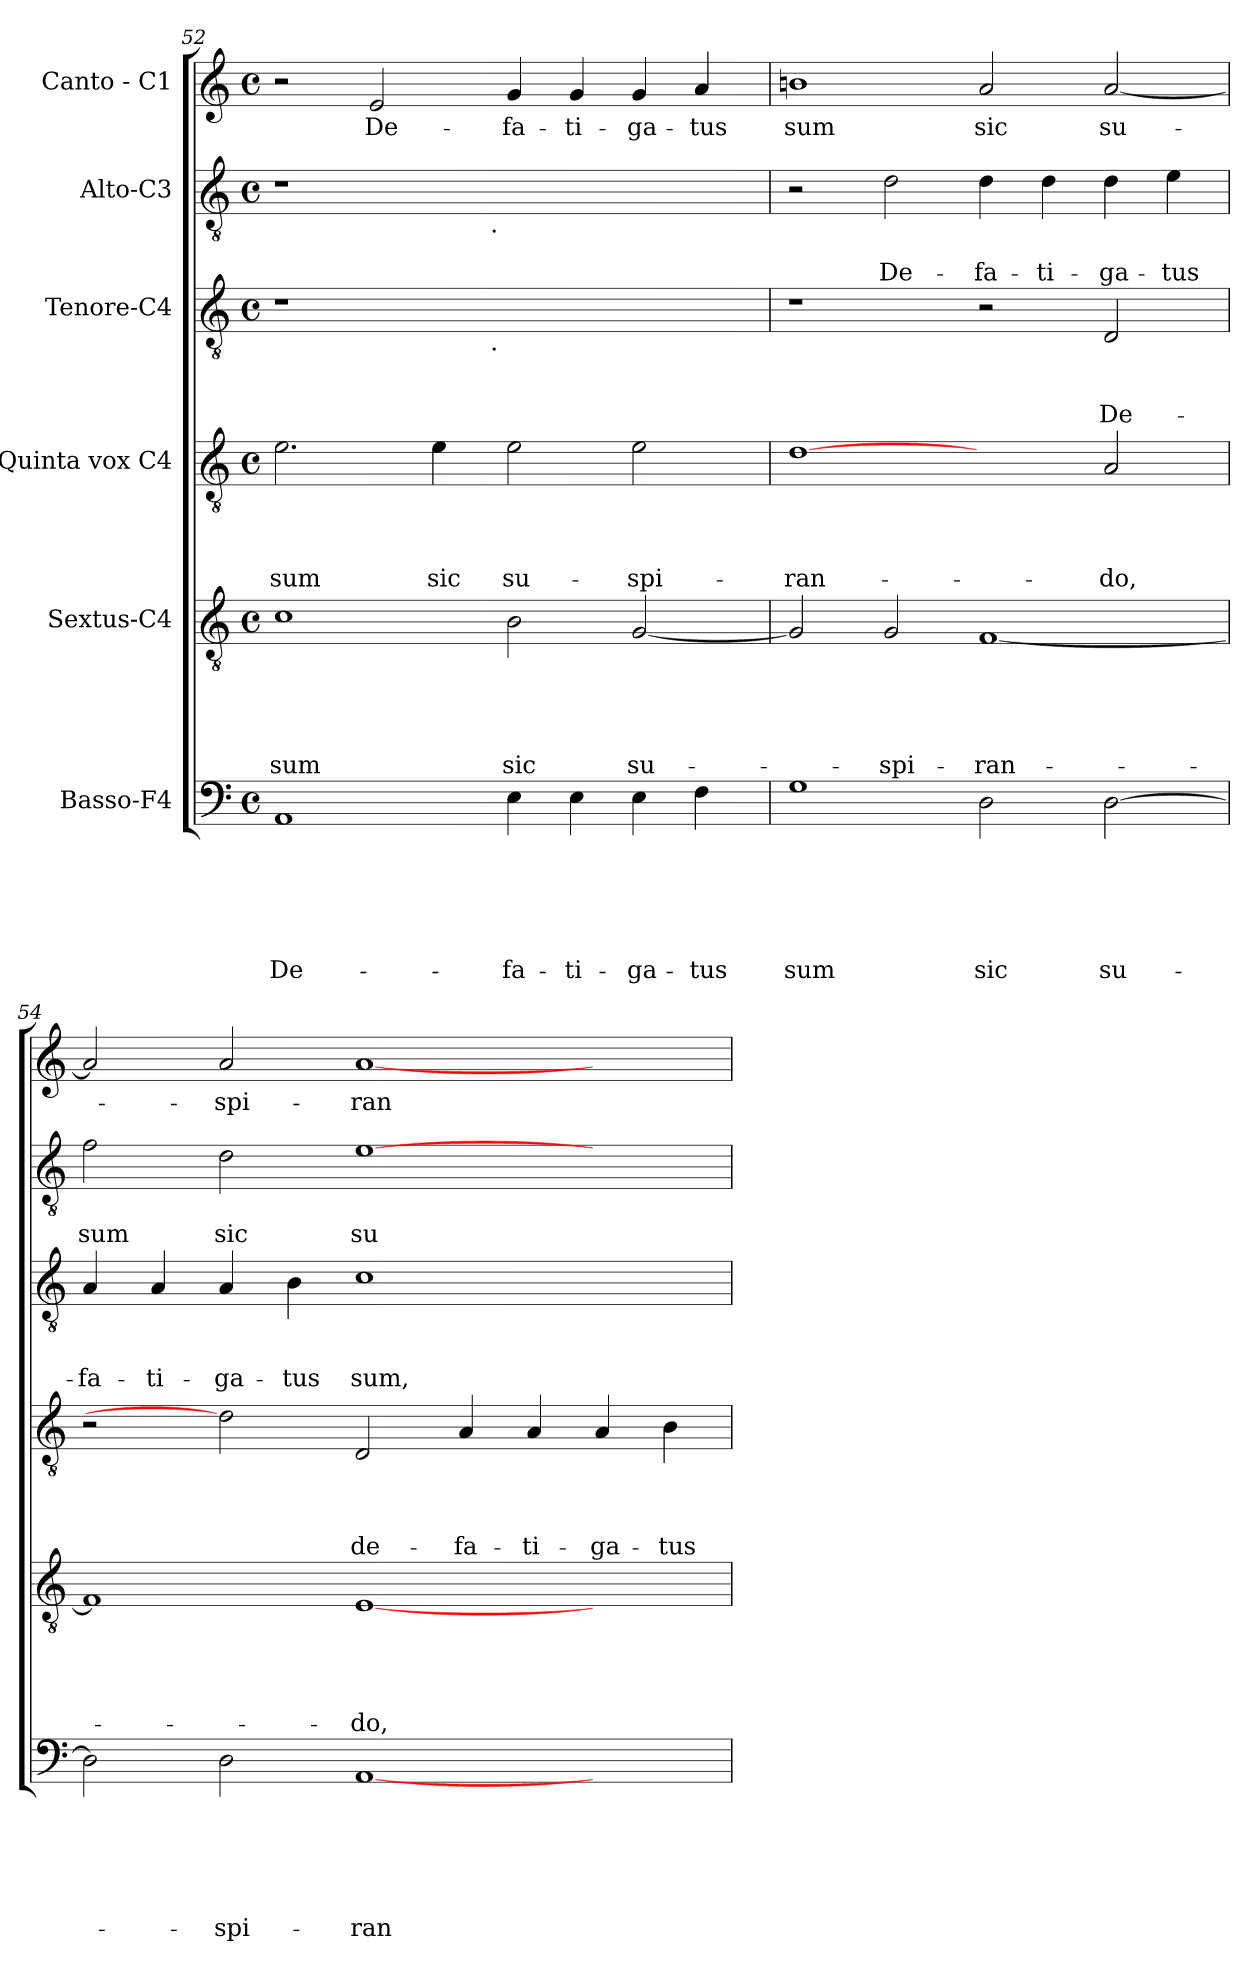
**kern	**text	**text	**text	**text	**text	**text	**kern	**text	**text	**text	**text	**text	**kern	**text	**text	**text	**text	**kern	**text	**text	**text	**kern	**text	**text	**kern	**text
*part6	*part6	*part6	*part6	*part6	*part6	*part6	*part5	*part5	*part5	*part5	*part5	*part5	*part4	*part4	*part4	*part4	*part4	*part3	*part3	*part3	*part3	*part2	*part2	*part2	*part1	*part1
*staff6	*staff6	*staff6	*staff6	*staff6	*staff6	*staff6	*staff5	*staff5	*staff5	*staff5	*staff5	*staff5	*staff4	*staff4	*staff4	*staff4	*staff4	*staff3	*staff3	*staff3	*staff3	*staff2	*staff2	*staff2	*staff1	*staff1
*I"Basso-F4	*	*	*	*	*	*	*I"Sextus-C4	*	*	*	*	*	*I"Quinta vox C4	*	*	*	*	*I"Tenore-C4	*	*	*	*I"Alto-C3	*	*	*I"Canto - C1	*
*clefF4	*	*	*	*	*	*	*clefGv2	*	*	*	*	*	*clefGv2	*	*	*	*	*clefGv2	*	*	*	*clefGv2	*	*	*clefG2	*
*k[]	*	*	*	*	*	*	*k[]	*	*	*	*	*	*k[]	*	*	*	*	*k[]	*	*	*	*k[]	*	*	*k[]	*
*C:	*	*	*	*	*	*	*C:	*	*	*	*	*	*C:	*	*	*	*	*C:	*	*	*	*C:	*	*	*C:	*
*M4/4	*	*	*	*	*	*	*M4/4	*	*	*	*	*	*M4/4	*	*	*	*	*M4/4	*	*	*	*M4/4	*	*	*M4/4	*
*met(c)	*	*	*	*	*	*	*met(c)	*	*	*	*	*	*met(c)	*	*	*	*	*met(c)	*	*	*	*met(c)	*	*	*met(c)	*
=52	=52	=52	=52	=52	=52	=52	=52	=52	=52	=52	=52	=52	=52	=52	=52	=52	=52	=52	=52	=52	=52	=52	=52	=52	=52	=52
!	!	!	!	!	!	!LO:LY:b	!	!	!	!	!	!LO:LY:b	!	!	!	!	!LO:LY:b	!	!	!	!	!	!	!	!	!
*	*	*	*	*	*	*	*	*	*	*	*	*	*	*	*	*	*	*^	*	*	*	*^	*	*	*	*
1AA	.	.	.	.	.	De-	1c	.	.	.	.	sum	2.e\	.	.	.	sum	1r	2ryy	.	.	.	1r	2ryy	.	.	2r	.
!	!	!	!	!	!	!	!	!	!	!	!	!	!	!	!	!	!	!	!	!	!	!	!	!	!	!	!	!LO:LY:b
.	.	.	.	.	.	.	.	.	.	.	.	.	.	.	.	.	.	.	4...ryy	.	.	.	.	4...ryy	.	.	2e/	De-
!	!	!	!	!	!	!	!	!	!	!	!	!	!	!	!	!	!LO:LY:b	!	!	!	!	!	!	!	!	!	!	!
.	.	.	.	.	.	.	.	.	.	.	.	.	4e\	.	.	.	sic	.	.	.	.	.	.	.	.	.	.	.
!	!	!	!	!	!	!	!	!	!	!	!	!	!	!	!	!	!	!	!	!	!	!	!	!LO:TX:b:t=.	!	!	!	!
!	!	!	!	!	!	!	!	!	!	!	!	!	!	!	!	!	!	!	!LO:TX:b:t=.	!	!	!	!	!	!	!	!	!
.	.	.	.	.	.	.	.	.	.	.	.	.	.	.	.	.	.	.	1ryy	.	.	.	.	1ryy	.	.	.	.
!	!	!	!	!	!	!LO:LY:b	!	!	!	!	!	!LO:LY:b	!	!	!	!	!LO:LY:b	!	!	!	!	!	!	!	!	!	!	!LO:LY:b
4E\	.	.	.	.	.	-fa-	2B\	.	.	.	.	sic	2e\	.	.	.	su-	1ryy	.	.	.	.	1ryy	.	.	.	4g/	-fa-
!	!	!	!	!	!	!LO:LY:b	!	!	!	!	!	!	!	!	!	!	!	!	!	!	!	!	!	!	!	!	!	!LO:LY:b
4E\	.	.	.	.	.	-ti-	.	.	.	.	.	.	.	.	.	.	.	.	.	.	.	.	.	.	.	.	4g/	-ti-
!	!	!	!	!	!	!LO:LY:b	!	!	!	!	!	!LO:LY:b	!	!	!	!	!LO:LY:b	!	!	!	!	!	!	!	!	!	!	!LO:LY:b
4E\	.	.	.	.	.	-ga-	[<2G/	.	.	.	.	su-	2e\	.	.	.	-spi-	.	.	.	.	.	.	.	.	.	4g/	-ga-
!	!	!	!	!	!	!LO:LY:b	!	!	!	!	!	!	!	!	!	!	!	!	!	!	!	!	!	!	!	!	!	!LO:LY:b
4F\	.	.	.	.	.	-tus	.	.	.	.	.	.	.	.	.	.	.	.	.	.	.	.	.	.	.	.	4a/	-tus
.	.	.	.	.	.	.	.	.	.	.	.	.	.	.	.	.	.	.	32ryy	.	.	.	.	32ryy	.	.	.	.
=53	=53	=53	=53	=53	=53	=53	=53	=53	=53	=53	=53	=53	=53	=53	=53	=53	=53	=53	=53	=53	=53	=53	=53	=53	=53	=53	=53	=53
!	!	!	!	!	!	!LO:LY:b	!	!	!	!	!	!	!	!	!	!	!LO:LY:b	!	!	!	!	!	!	!	!	!	!	!LO:LY:b
*	*	*	*	*	*	*	*	*	*	*	*	*	*	*	*	*	*	*v	*v	*	*	*	*	*	*	*	*	*
*	*	*	*	*	*	*	*	*	*	*	*	*	*	*	*	*	*	*	*	*	*	*v	*v	*	*	*	*
1G	.	.	.	.	.	sum	2G/]	.	.	.	.	.	[1d	.	.	.	-ran-	1r	.	.	.	2r	.	.	1bn	sum
!	!	!	!	!	!	!	!	!	!	!	!	!LO:LY:b	!	!	!	!	!	!	!	!	!	!	!	!LO:LY:b	!	!
.	.	.	.	.	.	.	2G/	.	.	.	.	-spi-	.	.	.	.	.	.	.	.	.	2d\	.	De-	.	.
!	!	!	!	!	!	!LO:LY:b	!	!	!	!	!	!LO:LY:b	!	!	!	!	!	!	!	!	!	!	!	!LO:LY:b	!	!LO:LY:b
2D\	.	.	.	.	.	sic	[<1F	.	.	.	.	-ran-	2ryy	.	.	.	.	2r	.	.	.	4d\	.	-fa-	2a/	sic
!	!	!	!	!	!	!	!	!	!	!	!	!	!	!	!	!	!	!	!	!	!	!	!	!LO:LY:b	!	!
.	.	.	.	.	.	.	.	.	.	.	.	.	.	.	.	.	.	.	.	.	.	4d\	.	-ti-	.	.
!	!	!	!	!	!	!LO:LY:b	!	!	!	!	!	!	!	!	!	!	!LO:LY:b	!	!	!	!LO:LY:b	!	!	!LO:LY:b	!	!LO:LY:b
[>2D\	.	.	.	.	.	su-	.	.	.	.	.	.	2A/	.	.	.	-do,	2D/	.	.	De-	4d\	.	-ga-	[<2a/	su-
!	!	!	!	!	!	!	!	!	!	!	!	!	!	!	!	!	!	!	!	!	!	!	!	!LO:LY:b	!	!
.	.	.	.	.	.	.	.	.	.	.	.	.	.	.	.	.	.	.	.	.	.	4e\	.	-tus	.	.
=54	=54	=54	=54	=54	=54	=54	=54	=54	=54	=54	=54	=54	=54	=54	=54	=54	=54	=54	=54	=54	=54	=54	=54	=54	=54	=54
!	!	!	!	!	!	!	!	!	!	!	!	!	!	!	!	!	!	!	!	!	!LO:LY:b	!	!	!LO:LY:b	!	!
2D\]	.	.	.	.	.	.	1F]	.	.	.	.	.	2r	.	.	.	.	4A/	.	.	-fa-	2f\	.	sum	2a/]	.
!	!	!	!	!	!	!	!	!	!	!	!	!	!	!	!	!	!	!	!	!	!LO:LY:b	!	!	!	!	!
.	.	.	.	.	.	.	.	.	.	.	.	.	.	.	.	.	.	4A/	.	.	-ti-	.	.	.	.	.
!	!	!	!	!	!	!LO:LY:b	!	!	!	!	!	!	!	!	!	!	!	!	!	!	!LO:LY:b	!	!	!LO:LY:b	!	!LO:LY:b
2D\	.	.	.	.	.	-spi-	.	.	.	.	.	.	2d]	.	.	.	.	4A/	.	.	-ga-	2d\	.	sic	2a/	-spi-
!	!	!	!	!	!	!	!	!	!	!	!	!	!	!	!	!	!	!	!	!	!LO:LY:b	!	!	!	!	!
.	.	.	.	.	.	.	.	.	.	.	.	.	.	.	.	.	.	4B\	.	.	-tus	.	.	.	.	.
!	!	!	!	!	!	!LO:LY:b	!	!	!	!	!	!LO:LY:b	!	!	!	!	!LO:LY:b	!	!	!	!LO:LY:b	!	!	!LO:LY:b	!	!LO:LY:b
[<1AA	.	.	.	.	.	-ran-	[<1E	.	.	.	.	-do,	2D/	.	.	.	de-	1c	.	.	sum,	[>1e	.	su-	[<1a	-ran-
!	!	!	!	!	!	!	!	!	!	!	!	!	!	!	!	!	!LO:LY:b	!	!	!	!	!	!	!	!	!
.	.	.	.	.	.	.	.	.	.	.	.	.	4A/	.	.	.	-fa-	.	.	.	.	.	.	.	.	.
!	!	!	!	!	!	!	!	!	!	!	!	!	!	!	!	!	!LO:LY:b	!	!	!	!	!	!	!	!	!
.	.	.	.	.	.	.	.	.	.	.	.	.	4A/	.	.	.	-ti-	.	.	.	.	.	.	.	.	.
!	!	!	!	!	!	!	!	!	!	!	!	!	!	!	!	!	!LO:LY:b	!	!	!	!	!	!	!	!	!
2ryy	.	.	.	.	.	.	2ryy	.	.	.	.	.	4A/	.	.	.	-ga-	2ryy	.	.	.	2ryy	.	.	2ryy	.
!	!	!	!	!	!	!	!	!	!	!	!	!	!	!	!	!	!LO:LY:b	!	!	!	!	!	!	!	!	!
.	.	.	.	.	.	.	.	.	.	.	.	.	4B\	.	.	.	-tus	.	.	.	.	.	.	.	.	.
=	=	=	=	=	=	=	=	=	=	=	=	=	=	=	=	=	=	=	=	=	=	=	=	=	=	=
*-	*-	*-	*-	*-	*-	*-	*-	*-	*-	*-	*-	*-	*-	*-	*-	*-	*-	*-	*-	*-	*-	*-	*-	*-	*-	*-
